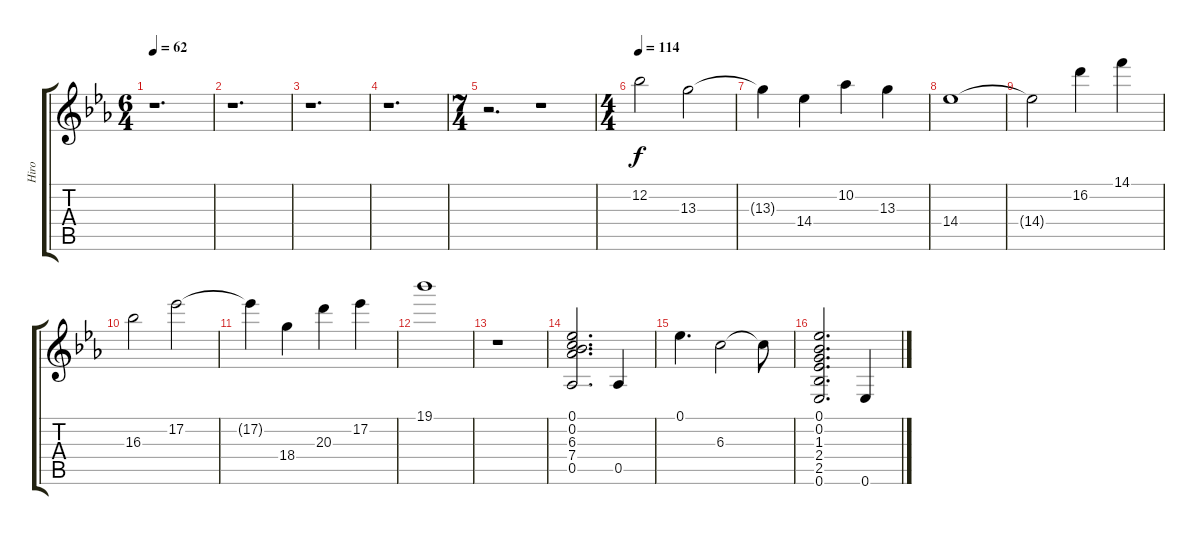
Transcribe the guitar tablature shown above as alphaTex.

\track ("Hiro" "Hiro") {instrument electricguitarclean}
\staff {score tabs}
\tuning (Eb4 Bb3 Gb3 Db3 Ab2 Eb2) {hide}
\ts (6 4)
\tempo 62
\clef g2
\ks eb
r.1{d dy f instrument electricguitarclean} |
r.1{d} |
r.1{d} |
r.1{d} |
\ts (7 4)
r.2{d} r.1 |
\ts (4 4)
\tempo 114
12.2.2{instrument electricguitarclean} 13.3.2 |
13.3{t}.4 14.4.4 10.2.4 13.3.4 |
14.4.1 |
14.4{t}.2 16.2.4 14.1.4 |
16.3.2 17.2.2 |
17.2{t}.4 18.4.4 20.3.4 17.2.4 |
19.1.1 |
r.1 |
(0.1 0.2 6.3 7.4 0.5).2{d} 0.5.4 |
0.1.4{d} 6.3.2 6.3{t}.8 |
(0.1 0.2 1.3 2.4 2.5 0.6).2{d} 0.6.4
